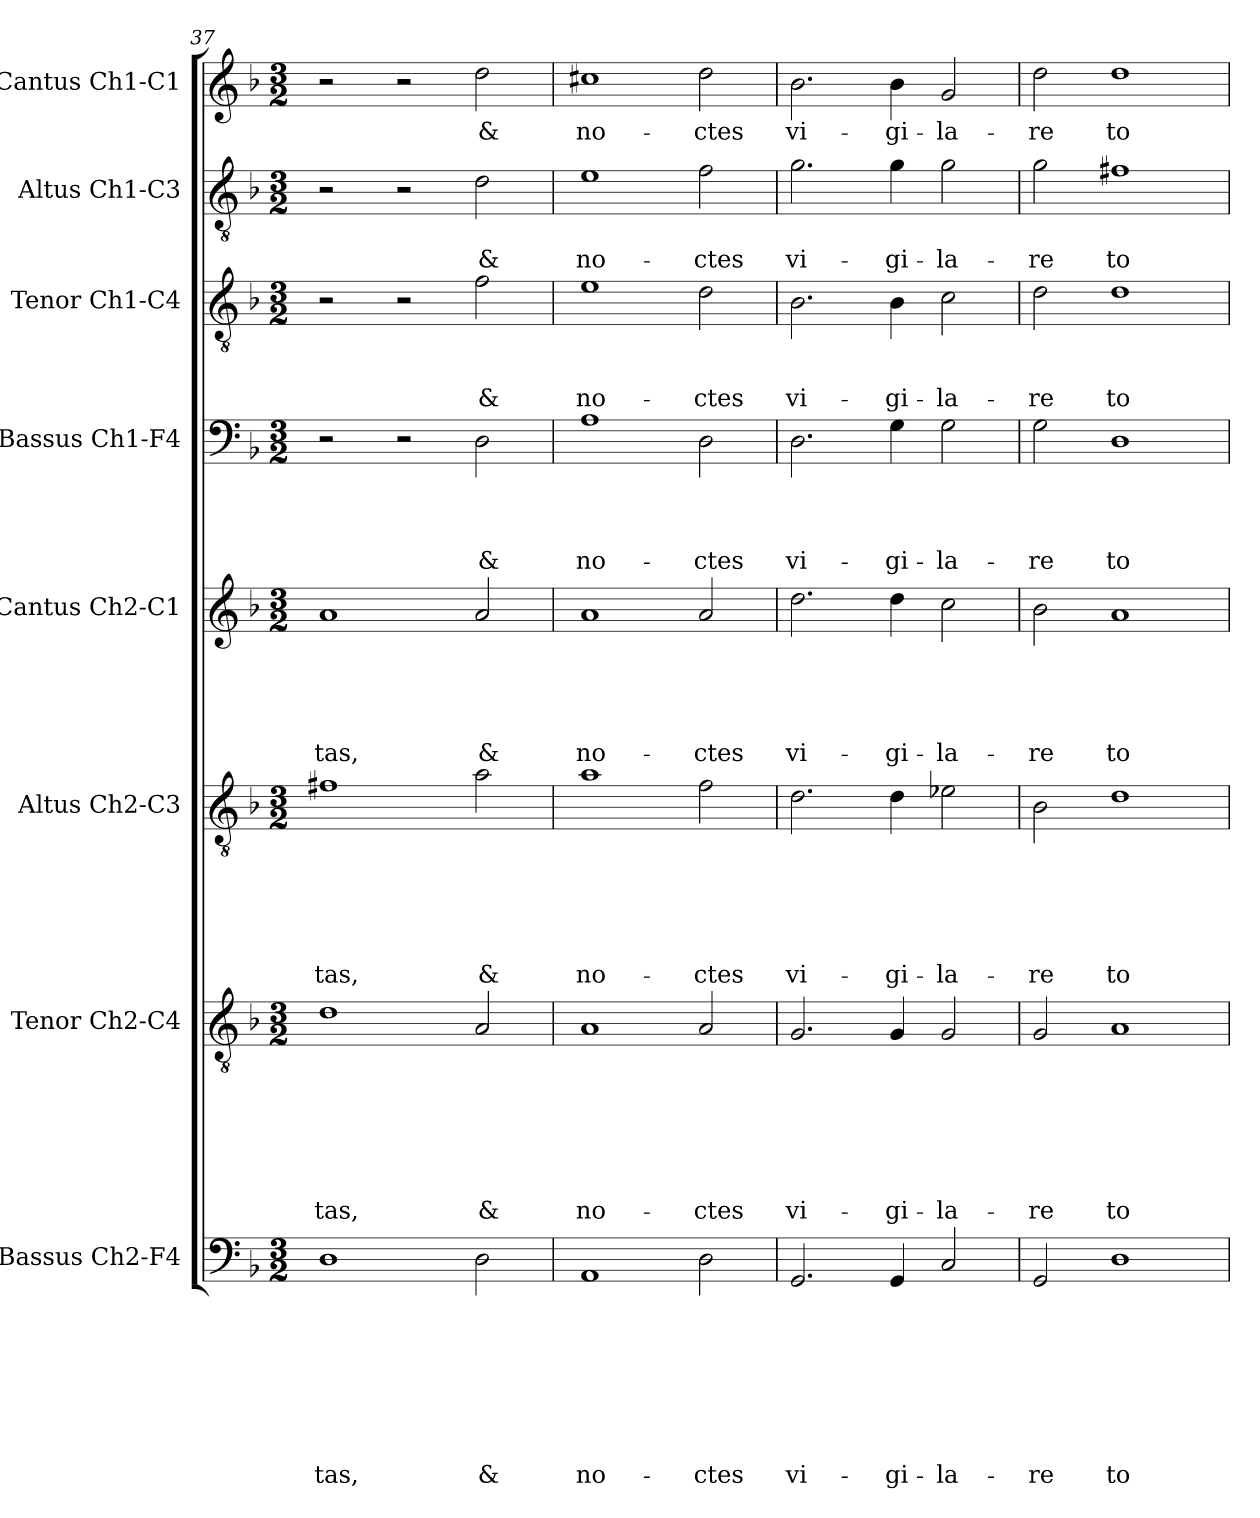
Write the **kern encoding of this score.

**kern	**text	**text	**text	**text	**text	**text	**text	**text	**kern	**text	**text	**text	**text	**text	**text	**text	**kern	**text	**text	**text	**text	**text	**text	**kern	**text	**text	**text	**text	**text	**kern	**text	**text	**text	**text	**kern	**text	**text	**text	**kern	**text	**text	**kern	**text
*part8	*part8	*part8	*part8	*part8	*part8	*part8	*part8	*part8	*part7	*part7	*part7	*part7	*part7	*part7	*part7	*part7	*part6	*part6	*part6	*part6	*part6	*part6	*part6	*part5	*part5	*part5	*part5	*part5	*part5	*part4	*part4	*part4	*part4	*part4	*part3	*part3	*part3	*part3	*part2	*part2	*part2	*part1	*part1
*staff8	*staff8	*staff8	*staff8	*staff8	*staff8	*staff8	*staff8	*staff8	*staff7	*staff7	*staff7	*staff7	*staff7	*staff7	*staff7	*staff7	*staff6	*staff6	*staff6	*staff6	*staff6	*staff6	*staff6	*staff5	*staff5	*staff5	*staff5	*staff5	*staff5	*staff4	*staff4	*staff4	*staff4	*staff4	*staff3	*staff3	*staff3	*staff3	*staff2	*staff2	*staff2	*staff1	*staff1
*I"Bassus Ch2-F4	*	*	*	*	*	*	*	*	*I"Tenor Ch2-C4	*	*	*	*	*	*	*	*I"Altus Ch2-C3	*	*	*	*	*	*	*I"Cantus Ch2-C1	*	*	*	*	*	*I"Bassus Ch1-F4	*	*	*	*	*I"Tenor Ch1-C4	*	*	*	*I"Altus Ch1-C3	*	*	*I"Cantus Ch1-C1	*
*I'B2	*	*	*	*	*	*	*	*	*I'T2	*	*	*	*	*	*	*	*I'A2	*	*	*	*	*	*	*I'C2	*	*	*	*	*	*I'B	*	*	*	*	*I'T	*	*	*	*I'A	*	*	*I'C	*
*clefF4	*	*	*	*	*	*	*	*	*clefGv2	*	*	*	*	*	*	*	*clefGv2	*	*	*	*	*	*	*clefG2	*	*	*	*	*	*clefF4	*	*	*	*	*clefGv2	*	*	*	*clefGv2	*	*	*clefG2	*
*k[b-]	*	*	*	*	*	*	*	*	*k[b-]	*	*	*	*	*	*	*	*k[b-]	*	*	*	*	*	*	*k[b-]	*	*	*	*	*	*k[b-]	*	*	*	*	*k[b-]	*	*	*	*k[b-]	*	*	*k[b-]	*
*F:	*	*	*	*	*	*	*	*	*F:	*	*	*	*	*	*	*	*F:	*	*	*	*	*	*	*F:	*	*	*	*	*	*F:	*	*	*	*	*F:	*	*	*	*F:	*	*	*F:	*
*M3/2	*	*	*	*	*	*	*	*	*M3/2	*	*	*	*	*	*	*	*M3/2	*	*	*	*	*	*	*M3/2	*	*	*	*	*	*M3/2	*	*	*	*	*M3/2	*	*	*	*M3/2	*	*	*M3/2	*
=37	=37	=37	=37	=37	=37	=37	=37	=37	=37	=37	=37	=37	=37	=37	=37	=37	=37	=37	=37	=37	=37	=37	=37	=37	=37	=37	=37	=37	=37	=37	=37	=37	=37	=37	=37	=37	=37	=37	=37	=37	=37	=37	=37
!	!	!	!	!	!	!	!	!LO:LY:b	!	!	!	!	!	!	!	!LO:LY:b	!	!	!	!	!	!	!LO:LY:b	!	!	!	!	!	!LO:LY:b	!	!	!	!	!	!	!	!	!	!	!	!	!	!
1D	.	.	.	.	.	.	.	-tas,	1d	.	.	.	.	.	.	-tas,	1f#X	.	.	.	.	.	-tas,	1a	.	.	.	.	-tas,	2r	.	.	.	.	2r	.	.	.	2r	.	.	2r	.
.	.	.	.	.	.	.	.	.	.	.	.	.	.	.	.	.	.	.	.	.	.	.	.	.	.	.	.	.	.	2r	.	.	.	.	2r	.	.	.	2r	.	.	2r	.
!	!	!	!	!	!	!	!	!LO:LY:b	!	!	!	!	!	!	!	!LO:LY:b	!	!	!	!	!	!	!LO:LY:b	!	!	!	!	!	!LO:LY:b	!	!	!	!	!LO:LY:b	!	!	!	!LO:LY:b	!	!	!LO:LY:b	!	!LO:LY:b
2D\	.	.	.	.	.	.	.	&	2A/	.	.	.	.	.	.	&	2a\	.	.	.	.	.	&	2a/	.	.	.	.	&	2D\	.	.	.	&	2f\	.	.	&	2d\	.	&	2dd\	&
=38	=38	=38	=38	=38	=38	=38	=38	=38	=38	=38	=38	=38	=38	=38	=38	=38	=38	=38	=38	=38	=38	=38	=38	=38	=38	=38	=38	=38	=38	=38	=38	=38	=38	=38	=38	=38	=38	=38	=38	=38	=38	=38	=38
!	!	!	!	!	!	!	!	!LO:LY:b	!	!	!	!	!	!	!	!LO:LY:b	!	!	!	!	!	!	!LO:LY:b	!	!	!	!	!	!LO:LY:b	!	!	!	!	!LO:LY:b	!	!	!	!LO:LY:b	!	!	!LO:LY:b	!	!LO:LY:b
1AA	.	.	.	.	.	.	.	no-	1A	.	.	.	.	.	.	no-	1a	.	.	.	.	.	no-	1a	.	.	.	.	no-	1A	.	.	.	no-	1e	.	.	no-	1e	.	no-	1cc#X	no-
!	!	!	!	!	!	!	!	!LO:LY:b	!	!	!	!	!	!	!	!LO:LY:b	!	!	!	!	!	!	!LO:LY:b	!	!	!	!	!	!LO:LY:b	!	!	!	!	!LO:LY:b	!	!	!	!LO:LY:b	!	!	!LO:LY:b	!	!LO:LY:b
2D\	.	.	.	.	.	.	.	-ctes	2A/	.	.	.	.	.	.	-ctes	2f\	.	.	.	.	.	-ctes	2a/	.	.	.	.	-ctes	2D\	.	.	.	-ctes	2d\	.	.	-ctes	2f\	.	-ctes	2dd\	-ctes
=39	=39	=39	=39	=39	=39	=39	=39	=39	=39	=39	=39	=39	=39	=39	=39	=39	=39	=39	=39	=39	=39	=39	=39	=39	=39	=39	=39	=39	=39	=39	=39	=39	=39	=39	=39	=39	=39	=39	=39	=39	=39	=39	=39
!	!	!	!	!	!	!	!	!LO:LY:b	!	!	!	!	!	!	!	!LO:LY:b	!	!	!	!	!	!	!LO:LY:b	!	!	!	!	!	!LO:LY:b	!	!	!	!	!LO:LY:b	!	!	!	!LO:LY:b	!	!	!LO:LY:b	!	!LO:LY:b
2.GG/	.	.	.	.	.	.	.	vi-	2.G/	.	.	.	.	.	.	vi-	2.d\	.	.	.	.	.	vi-	2.dd\	.	.	.	.	vi-	2.D\	.	.	.	vi-	2.B-\	.	.	vi-	2.g\	.	vi-	2.b-\	vi-
!	!	!	!	!	!	!	!	!LO:LY:b	!	!	!	!	!	!	!	!LO:LY:b	!	!	!	!	!	!	!LO:LY:b	!	!	!	!	!	!LO:LY:b	!	!	!	!	!LO:LY:b	!	!	!	!LO:LY:b	!	!	!LO:LY:b	!	!LO:LY:b
4GG/	.	.	.	.	.	.	.	-gi-	4G/	.	.	.	.	.	.	-gi-	4d\	.	.	.	.	.	-gi-	4dd\	.	.	.	.	-gi-	4G\	.	.	.	-gi-	4B-\	.	.	-gi-	4g\	.	-gi-	4b-\	-gi-
!	!	!	!	!	!	!	!	!LO:LY:b	!	!	!	!	!	!	!	!LO:LY:b	!	!	!	!	!	!	!LO:LY:b	!	!	!	!	!	!LO:LY:b	!	!	!	!	!LO:LY:b	!	!	!	!LO:LY:b	!	!	!LO:LY:b	!	!LO:LY:b
2C/	.	.	.	.	.	.	.	-la-	2G/	.	.	.	.	.	.	-la-	2e-X\	.	.	.	.	.	-la-	2cc\	.	.	.	.	-la-	2G\	.	.	.	-la-	2c\	.	.	-la-	2g\	.	-la-	2g/	-la-
=40	=40	=40	=40	=40	=40	=40	=40	=40	=40	=40	=40	=40	=40	=40	=40	=40	=40	=40	=40	=40	=40	=40	=40	=40	=40	=40	=40	=40	=40	=40	=40	=40	=40	=40	=40	=40	=40	=40	=40	=40	=40	=40	=40
!	!	!	!	!	!	!	!	!LO:LY:b	!	!	!	!	!	!	!	!LO:LY:b	!	!	!	!	!	!	!LO:LY:b	!	!	!	!	!	!LO:LY:b	!	!	!	!	!LO:LY:b	!	!	!	!LO:LY:b	!	!	!LO:LY:b	!	!LO:LY:b
2GG/	.	.	.	.	.	.	.	-re	2G/	.	.	.	.	.	.	-re	2B-\	.	.	.	.	.	-re	2b-\	.	.	.	.	-re	2G\	.	.	.	-re	2d\	.	.	-re	2g\	.	-re	2dd\	-re
!	!	!	!	!	!	!	!	!LO:LY:b	!	!	!	!	!	!	!	!LO:LY:b	!	!	!	!	!	!	!LO:LY:b	!	!	!	!	!	!LO:LY:b	!	!	!	!	!LO:LY:b	!	!	!	!LO:LY:b	!	!	!LO:LY:b	!	!LO:LY:b
1D	.	.	.	.	.	.	.	to-	1A	.	.	.	.	.	.	to-	1d	.	.	.	.	.	to-	1a	.	.	.	.	to-	1D	.	.	.	to-	1d	.	.	to-	1f#X	.	to-	1dd	to-
=	=	=	=	=	=	=	=	=	=	=	=	=	=	=	=	=	=	=	=	=	=	=	=	=	=	=	=	=	=	=	=	=	=	=	=	=	=	=	=	=	=	=	=
*-	*-	*-	*-	*-	*-	*-	*-	*-	*-	*-	*-	*-	*-	*-	*-	*-	*-	*-	*-	*-	*-	*-	*-	*-	*-	*-	*-	*-	*-	*-	*-	*-	*-	*-	*-	*-	*-	*-	*-	*-	*-	*-	*-
